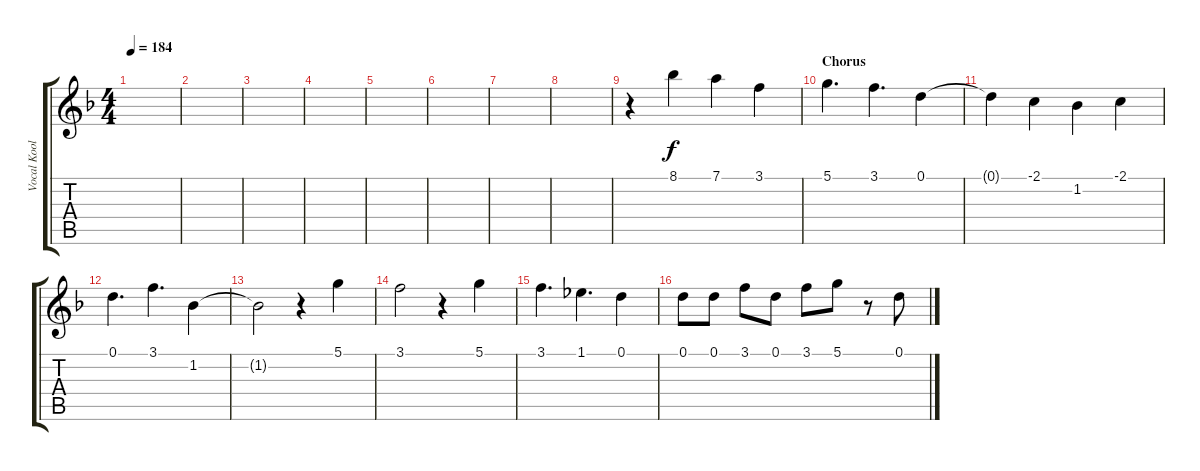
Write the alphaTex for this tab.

\track ("Vocal Kool" "Vocal Kool") {instrument distortionguitar}
\staff {score tabs}
\tuning (D4 A3 F3 C3 G2 C2) {hide}
\ts (4 4)
\tempo 184
\clef g2
\ks dminor
|
|
|
|
|
|
|
|
r.4 8.1.4 7.1.4 3.1.4 |
\section ("" "Chorus")
5.1.4{d} 3.1.4{d} 0.1.4 |
0.1{t}.4 -2.1.4 1.2.4 -2.1.4 |
0.1.4{d} 3.1.4{d} 1.2.4 |
1.2{t}.2 r.4 5.1.4 |
3.1.2 r.4 5.1.4 |
3.1.4{d} 1.1.4{d} 0.1.4 |
0.1.8 0.1.8 3.1.8 0.1.8 3.1.8 5.1.8 r.8 0.1.8
